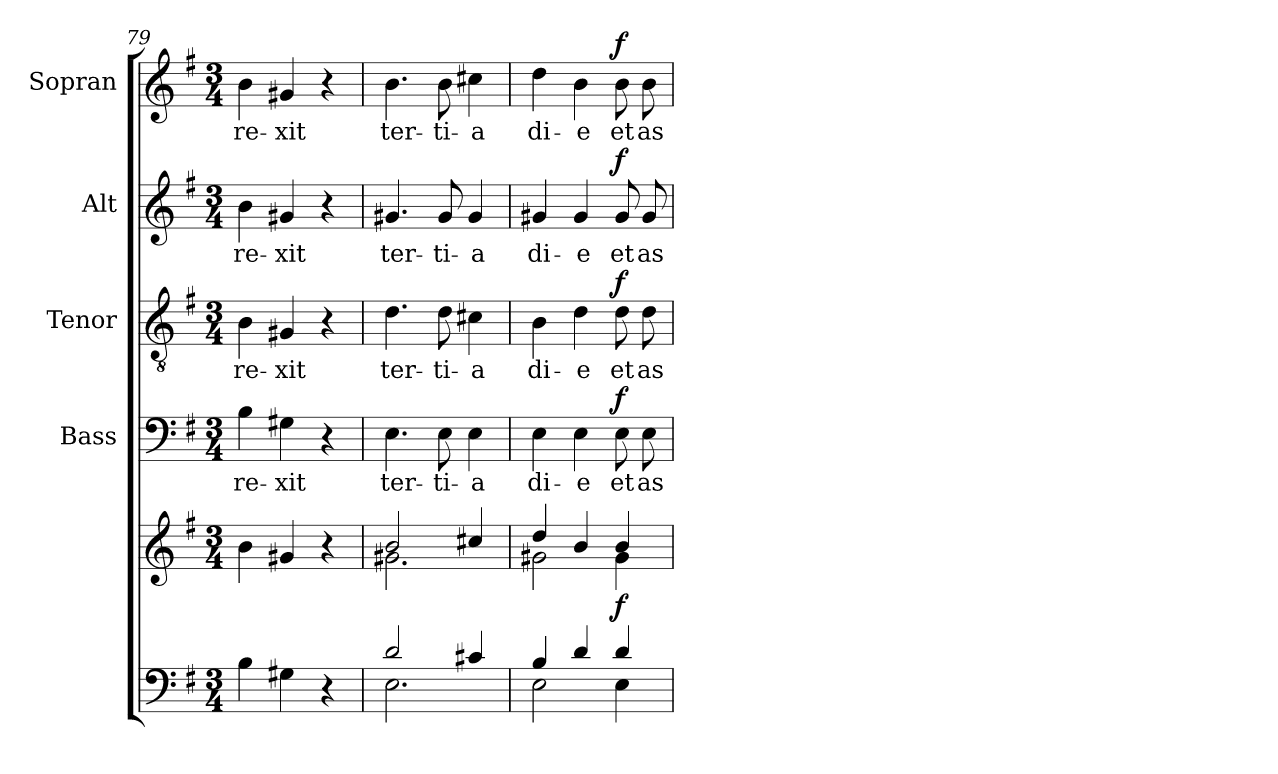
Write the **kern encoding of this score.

**kern	**kern	**dynam	**kern	**text	**dynam	**kern	**text	**dynam	**kern	**text	**dynam	**kern	**text	**dynam
*part5	*part5	*part5	*part4	*part4	*part4	*part3	*part3	*part3	*part2	*part2	*part2	*part1	*part1	*part1
*staff6	*staff5	*staff5/6	*staff4	*staff4	*staff4	*staff3	*staff3	*staff3	*staff2	*staff2	*staff2	*staff1	*staff1	*staff1
*	*	*	*I"Bass	*	*	*I"Tenor	*	*	*I"Alt	*	*	*I"Sopran	*	*
*	*	*	*I'B.	*	*	*I'T.	*	*	*I'A.	*	*	*I'S.	*	*
*clefF4	*clefG2	*	*clefF4	*	*	*clefGv2	*	*	*clefG2	*	*	*clefG2	*	*
*k[f#]	*k[f#]	*	*k[f#]	*	*	*k[f#]	*	*	*k[f#]	*	*	*k[f#]	*	*
*G:	*G:	*	*G:	*	*	*G:	*	*	*G:	*	*	*G:	*	*
*M3/4	*M3/4	*	*M3/4	*	*	*M3/4	*	*	*M3/4	*	*	*M3/4	*	*
=79	=79	=79	=79	=79	=79	=79	=79	=79	=79	=79	=79	=79	=79	=79
!	!	!	!	!LO:LY:b	!	!	!LO:LY:b	!	!	!LO:LY:b	!	!	!LO:LY:b	!
4B\	4b\	.	4B\	-re-	.	4B\	-re-	.	4b\	-re-	.	4b\	-re-	.
!	!	!	!	!LO:LY:b	!	!	!LO:LY:b	!	!	!LO:LY:b	!	!	!LO:LY:b	!
4G#X\	4g#X/	.	4G#X\	-xit	.	4G#X/	-xit	.	4g#X/	-xit	.	4g#X/	-xit	.
4r	4r	.	4r	.	.	4r	.	.	4r	.	.	4r	.	.
=80	=80	=80	=80	=80	=80	=80	=80	=80	=80	=80	=80	=80	=80	=80
*^	*^	*	*	*	*	*	*	*	*	*	*	*	*	*
!	!	!	!	!	!	!LO:LY:b	!	!	!LO:LY:b	!	!	!LO:LY:b	!	!	!LO:LY:b	!
2d/	2.E\	2b/	2.g#X\	.	4.E\	ter-	.	4.d\	ter-	.	4.g#X/	ter-	.	4.b\	ter-	.
!	!	!	!	!	!	!LO:LY:b	!	!	!LO:LY:b	!	!	!LO:LY:b	!	!	!LO:LY:b	!
.	.	.	.	.	8E\	-ti-	.	8d\	-ti-	.	8g#/	-ti-	.	8b\	-ti-	.
!	!	!	!	!	!	!LO:LY:b	!	!	!LO:LY:b	!	!	!LO:LY:b	!	!	!LO:LY:b	!
4c#X/	.	4cc#X/	.	.	4E\	-a	.	4c#X\	-a	.	4g#/	-a	.	4cc#X\	-a	.
=81	=81	=81	=81	=81	=81	=81	=81	=81	=81	=81	=81	=81	=81	=81	=81	=81
!	!	!	!	!	!	!LO:LY:b	!	!	!LO:LY:b	!	!	!LO:LY:b	!	!	!LO:LY:b	!
4B/	2E\	4dd/	2g#X\	.	4E\	di-	.	4B\	di-	.	4g#X/	di-	.	4dd\	di-	.
!	!	!	!	!	!	!LO:LY:b	!	!	!LO:LY:b	!	!	!LO:LY:b	!	!	!LO:LY:b	!
4d/	.	4b/	.	.	4E\	-e	.	4d\	-e	.	4g#/	-e	.	4b\	-e	.
!	!	!	!	!LO:DY:b	!	!LO:LY:b	!LO:DY:a	!	!LO:LY:b	!LO:DY:a	!	!LO:LY:b	!LO:DY:a	!	!LO:LY:b	!LO:DY:a
4d/	4E\	4b/	4g#\	f	8E\	et	f	8d\	et	f	8g#/	et	f	8b\	et	f
!	!	!	!	!	!	!LO:LY:b	!	!	!LO:LY:b	!	!	!LO:LY:b	!	!	!LO:LY:b	!
.	.	.	.	.	8E\	as	.	8d\	as-	.	8g#/	as-	.	8b\	as-	.
*v	*v	*	*	*	*	*	*	*	*	*	*	*	*	*	*	*
*	*v	*v	*	*	*	*	*	*	*	*	*	*	*	*	*
=	=	=	=	=	=	=	=	=	=	=	=	=	=	=
*-	*-	*-	*-	*-	*-	*-	*-	*-	*-	*-	*-	*-	*-	*-
